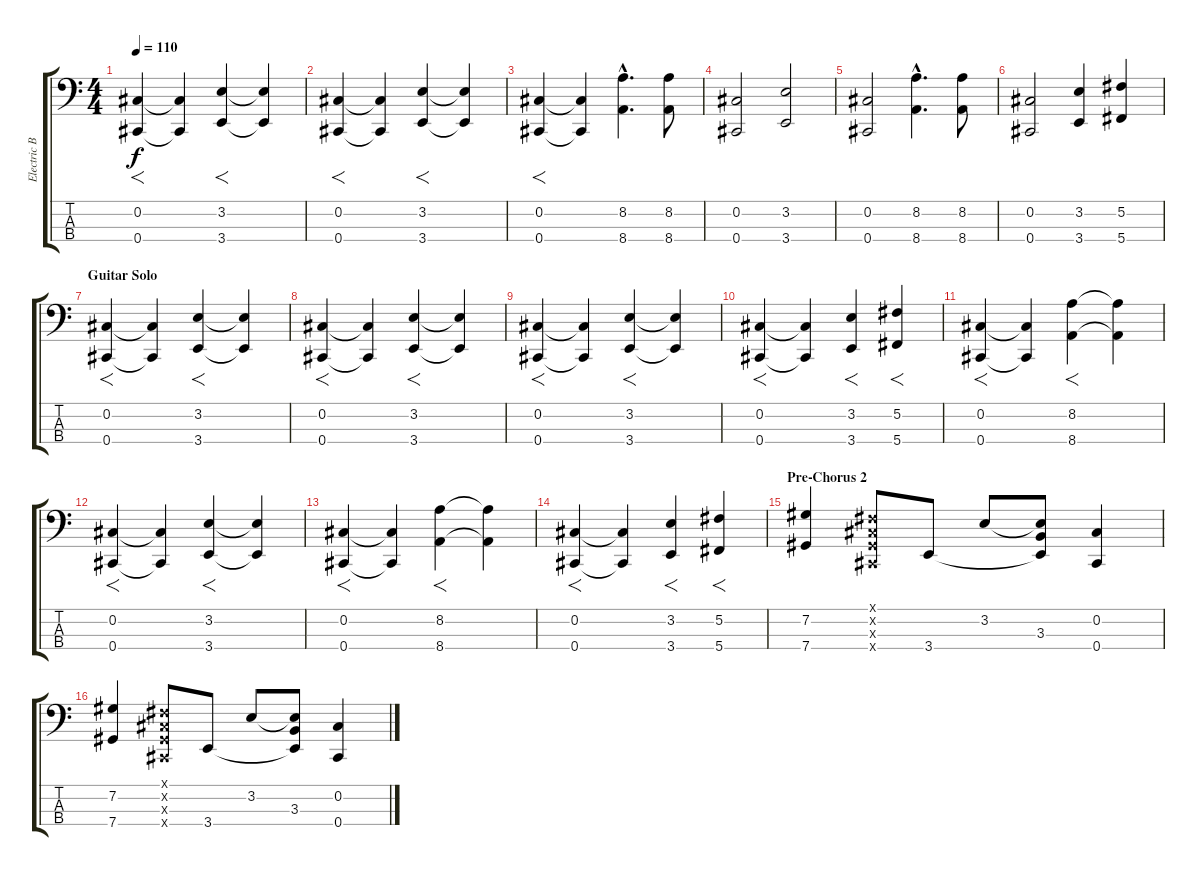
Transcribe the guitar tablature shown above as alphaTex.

\track ("Electric Bass (Pick)" "Electric B") {instrument electricbasspick}
\staff {score tabs}
\tuning (Gb2 Db2 Ab1 Db1) {hide}
\ts (4 4)
\tempo 110
\clef f4
\ks c
(0.2 0.4).4{f dy f} (0.2{t} 0.4{t}).4 (3.2 3.4).4{f} (3.2{t} 3.4{t}).4 |
(0.2 0.4).4{f} (0.2{t} 0.4{t}).4 (3.2 3.4).4{f} (3.2{t} 3.4{t}).4 |
(0.2 0.4).4{f} (0.2{t} 0.4{t}).4 (8.2{hac} 8.4{hac}).4{d} (8.2 8.4).8 |
(0.2 0.4).2 (3.2 3.4).2 |
(0.2 0.4).2 (8.2{hac} 8.4{hac}).4{d} (8.2 8.4).8 |
(0.2 0.4).2 (3.2 3.4).4 (5.2 5.4).4 |
\section ("" "Guitar Solo")
(0.2 0.4).4{f} (0.2{t} 0.4{t}).4 (3.2 3.4).4{f} (3.2{t} 3.4{t}).4 |
(0.2 0.4).4{f} (0.2{t} 0.4{t}).4 (3.2 3.4).4{f} (3.2{t} 3.4{t}).4 |
(0.2 0.4).4{f} (0.2{t} 0.4{t}).4 (3.2 3.4).4{f} (3.2{t} 3.4{t}).4 |
(0.2 0.4).4{f} (0.2{t} 0.4{t}).4 (3.2 3.4).4{f} (5.2 5.4).4{f} |
(0.2 0.4).4{f} (0.2{t} 0.4{t}).4 (8.2 8.4).4{f} (8.2{t} 8.4{t}).4 |
(0.2 0.4).4{f} (0.2{t} 0.4{t}).4 (3.2 3.4).4{f} (3.2{t} 3.4{t}).4 |
(0.2 0.4).4{f} (0.2{t} 0.4{t}).4 (8.2 8.4).4{f} (8.2{t} 8.4{t}).4 |
(0.2 0.4).4{f} (0.2{t} 0.4{t}).4 (3.2 3.4).4{f} (5.2 5.4).4{f} |
\section ("" "Pre-Chorus 2")
(7.2 7.4).4 (0.1{x} 0.2{x} 0.3{x} 0.4{x}).8 3.4.8 3.2.8 (3.2{t} 3.3 3.4{t}).8 (0.2 0.4).4 |
(7.2 7.4).4 (0.1{x} 0.2{x} 0.3{x} 0.4{x}).8 3.4.8 3.2.8 (3.2{t} 3.3 3.4{t}).8 (0.2 0.4).4
